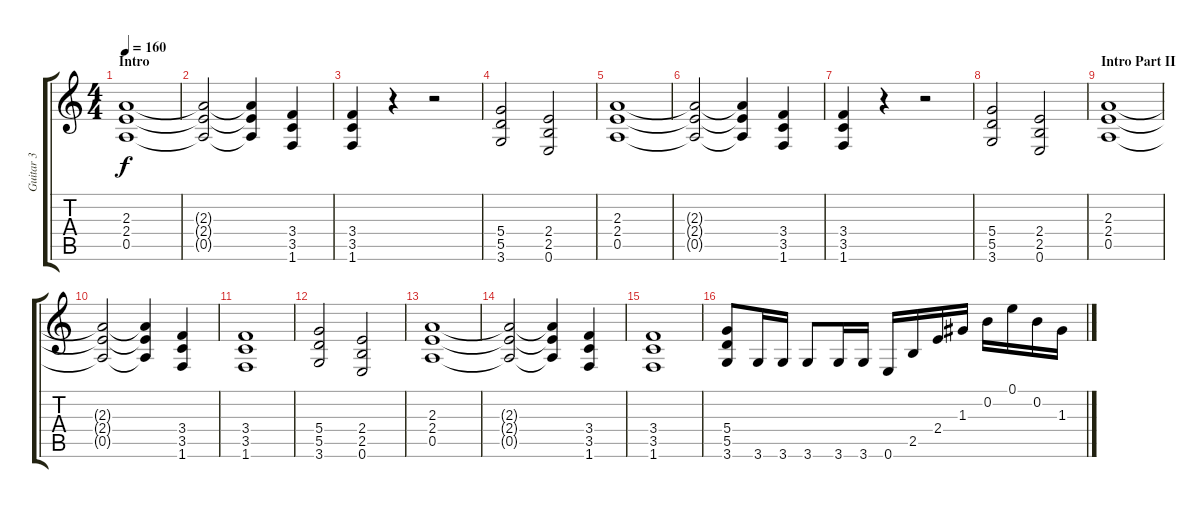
\track ("Guitar 3" "Guitar 3") {instrument distortionguitar}
\staff {score tabs}
\tuning (E4 B3 G3 D3 A2 E2) {hide}
\ts (4 4)
\section ("" "Intro")
\tempo 160
\clef g2
\ks c
(2.3 2.4 0.5).1{dy f instrument distortionguitar} |
(2.3{t} 2.4{t} 0.5{t}).2 (2.3{t} 2.4{t} 0.5{t}).4 (3.4 3.5 1.6).4 |
(3.4 3.5 1.6).4 r.4 r.2 |
(5.4 5.5 3.6).2 (2.4 2.5 0.6).2 |
(2.3 2.4 0.5).1 |
(2.3{t} 2.4{t} 0.5{t}).2 (2.3{t} 2.4{t} 0.5{t}).4 (3.4 3.5 1.6).4 |
(3.4 3.5 1.6).4 r.4 r.2 |
(5.4 5.5 3.6).2 (2.4 2.5 0.6).2 |
\section ("" "Intro Part II")
(2.3 2.4 0.5).1 |
(2.3{t} 2.4{t} 0.5{t}).2 (2.3{t} 2.4{t} 0.5{t}).4 (3.4 3.5 1.6).4 |
(3.4 3.5 1.6).1 |
(5.4 5.5 3.6).2 (2.4 2.5 0.6).2 |
(2.3 2.4 0.5).1 |
(2.3{t} 2.4{t} 0.5{t}).2 (2.3{t} 2.4{t} 0.5{t}).4 (3.4 3.5 1.6).4 |
(3.4 3.5 1.6).1 |
(5.4 5.5 3.6).8 3.6.16 3.6.16 3.6.8 3.6.16 3.6.16 0.6.16 2.5.16 2.4.16 1.3.16 0.2.16 0.1.16 0.2.16 1.3.16
